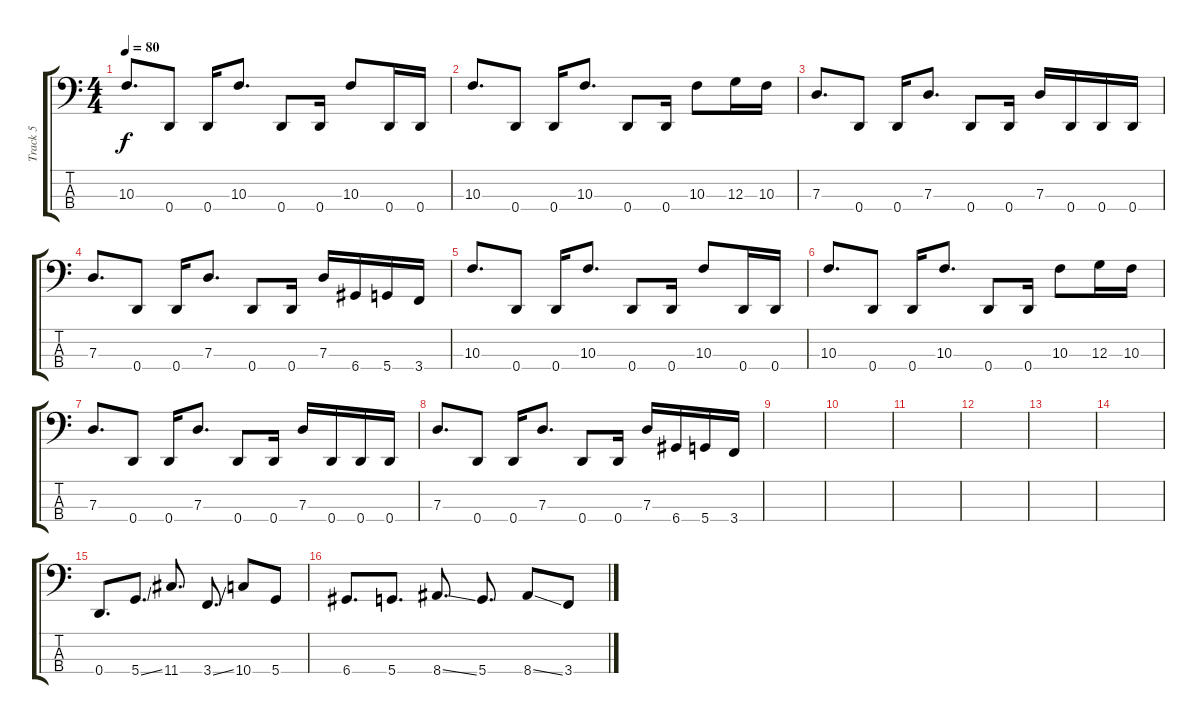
\track ("Track 5" "Track 5") {instrument electricbassfinger}
\staff {score tabs}
\tuning (F2 C2 G1 D1) {hide}
\ts (4 4)
\tempo 80
\clef f4
\ks c
10.3.8{d dy f} 0.4.8 0.4.16 10.3.8{d} 0.4.8 0.4.16 10.3.8 0.4.16 0.4.16 |
10.3.8{d} 0.4.8 0.4.16 10.3.8{d} 0.4.8 0.4.16 10.3.8 12.3.16 10.3.16 |
7.3.8{d} 0.4.8 0.4.16 7.3.8{d} 0.4.8 0.4.16 7.3.16 0.4.16 0.4.16 0.4.16 |
7.3.8{d} 0.4.8 0.4.16 7.3.8{d} 0.4.8 0.4.16 7.3.16 6.4.16 5.4.16 3.4.16 |
10.3.8{d} 0.4.8 0.4.16 10.3.8{d} 0.4.8 0.4.16 10.3.8 0.4.16 0.4.16 |
10.3.8{d} 0.4.8 0.4.16 10.3.8{d} 0.4.8 0.4.16 10.3.8 12.3.16 10.3.16 |
7.3.8{d} 0.4.8 0.4.16 7.3.8{d} 0.4.8 0.4.16 7.3.16 0.4.16 0.4.16 0.4.16 |
7.3.8{d} 0.4.8 0.4.16 7.3.8{d} 0.4.8 0.4.16 7.3.16 6.4.16 5.4.16 3.4.16 |
|
|
|
|
|
|
0.4.8{d instrument electricguitarjazz} 5.4{ss}.8{d} 11.4.8{d} 3.4{ss}.8{d} 10.4.8 5.4.8 |
6.4.8{d} 5.4.8{d} 8.4{ss}.8{d} 5.4.8{d} 8.4{ss}.8 3.4.8
